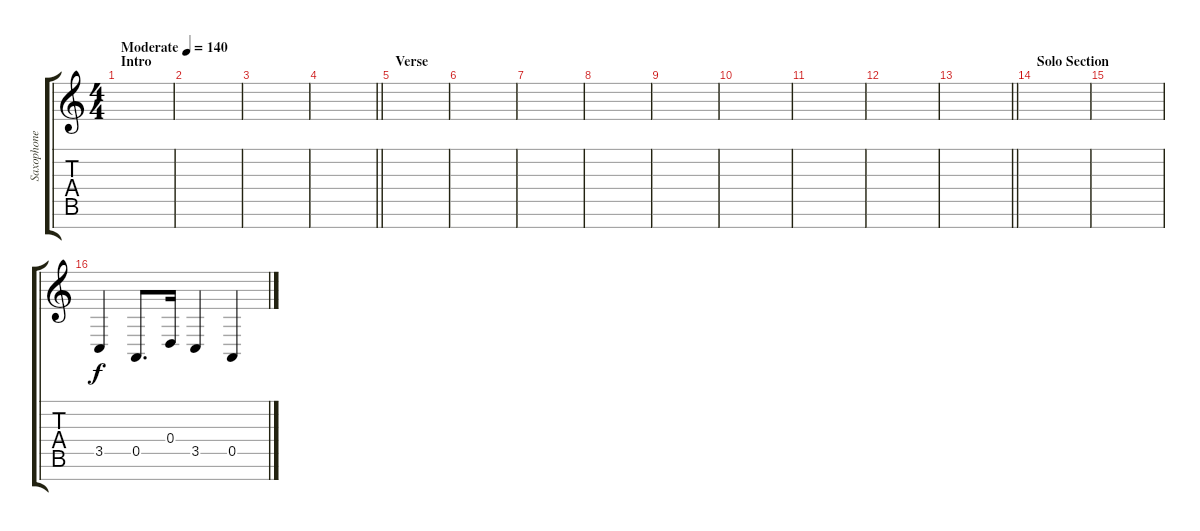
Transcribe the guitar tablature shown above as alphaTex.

\track ("Saxophone (Mumbo)" "Saxophone ") {instrument tenorsax}
\staff {score tabs}
\tuning (E4 B3 G3 D3 A2 E2 B1) {hide}
\ts (4 4)
\section ("" "Intro")
\tempo (140 "Moderate")
\clef g2
\ks c
|
|
|
\barLineRight lightlight
|
\section ("" "Verse")
|
|
|
|
|
|
|
|
\barLineRight lightlight
|
\section ("" "Solo Section")
|
|
3.5.4 0.5.8{d} 0.4.16 3.5.4 0.5.4
